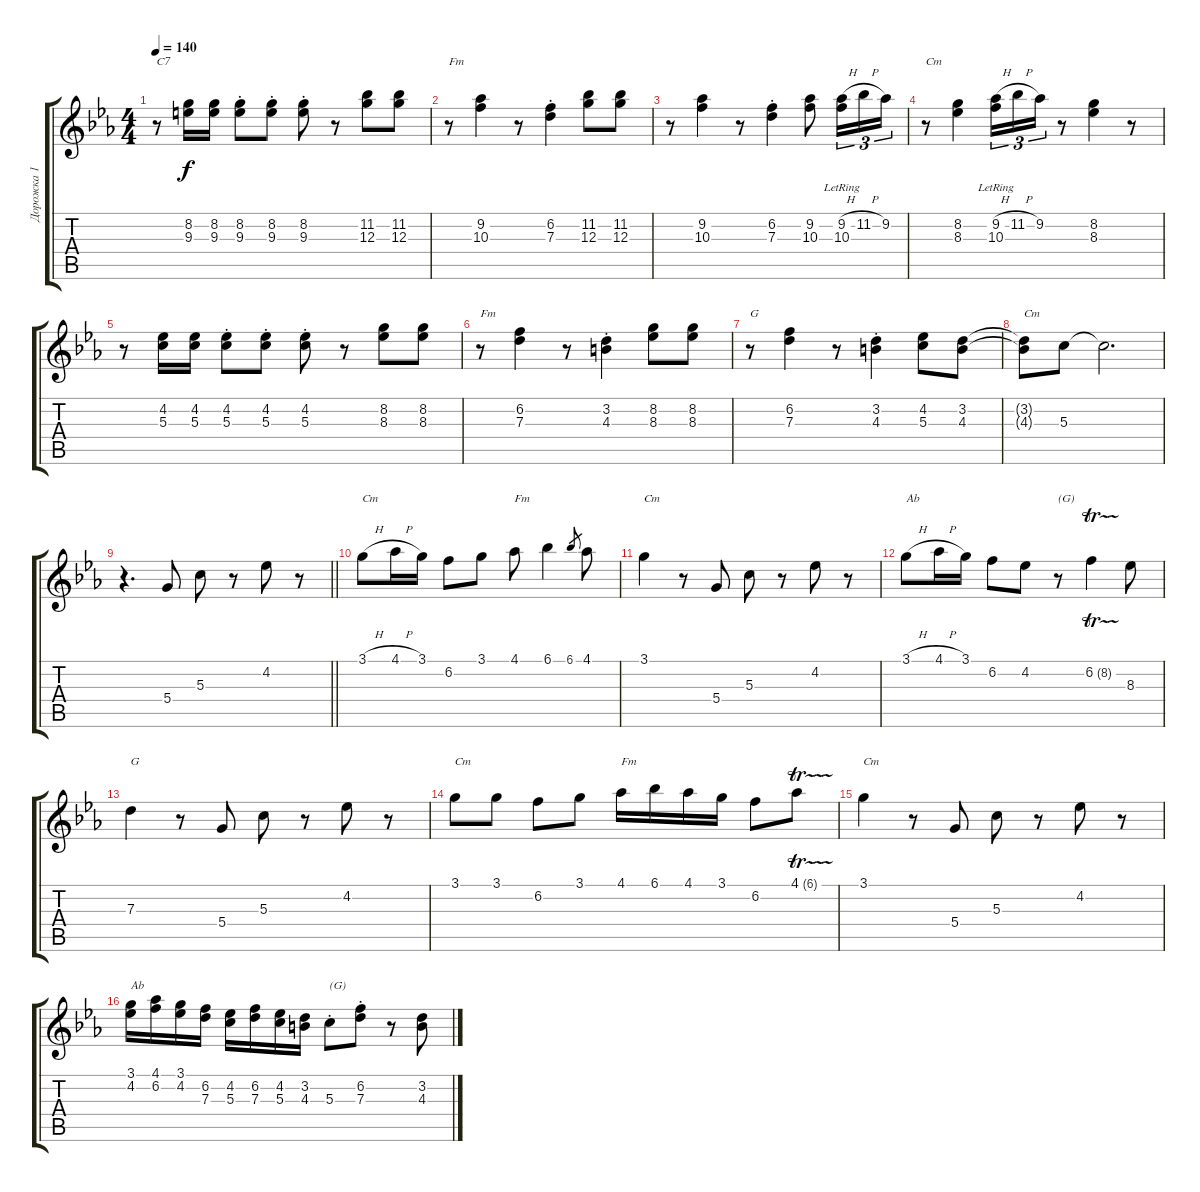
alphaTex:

\track ("Дорожка 1" "Дорожка 1") {instrument acousticguitarsteel}
\staff {score tabs}
\tuning (E4 B3 G3 D3 A2 E2) {hide}
\ts (4 4)
\tempo 140
\clef g2
\ks cminor
r.8{txt "C7" dy f} (8.2 9.3).16 (8.2 9.3).16 (8.2{st} 9.3{st}).8 (8.2{st} 9.3{st}).8 (8.2{st} 9.3{st}).8 r.8 (11.2 12.3).8 (11.2 12.3).8 |
r.8{txt "Fm"} (9.2 10.3).4 r.8 (6.2{st} 7.3{st}).4 (11.2 12.3).8 (11.2 12.3).8 |
r.8 (9.2 10.3).4 r.8 (6.2{st} 7.3).4 (9.2 10.3).8 (9.2{h} 10.3{lr}).16{tu (3 2)} 11.2{h}.16{tu (3 2)} 9.2.16{tu (3 2)} |
r.8{txt "Cm"} (8.2 8.3).4 (9.2{h} 10.3{lr}).16{tu (3 2)} 11.2{h}.16{tu (3 2)} 9.2.16{tu (3 2)} r.8 (8.2 8.3).4 r.8 |
r.8 (4.2 5.3).16 (4.2 5.3).16 (4.2{st} 5.3{st}).8 (4.2{st} 5.3{st}).8 (4.2{st} 5.3{st}).8 r.8 (8.2 8.3).8 (8.2 8.3).8 |
r.8{txt "Fm"} (6.2 7.3).4 r.8 (3.2{st} 4.3{st}).4 (8.2 8.3).8 (8.2 8.3).8 |
r.8{txt "G"} (6.2 7.3).4 r.8 (3.2{st} 4.3{st}).4 (4.2 5.3).8 (3.2 4.3).8 |
(3.2{t} 4.3{t}).8{txt "Cm"} 5.3.8 5.3{t}.2{d} |
\barLineRight lightlight
r.4{d} 5.4.8 5.3.8 r.8 4.2.8 r.8 |
3.1{h}.8{txt "Cm"} 4.1{h}.16 3.1.16 6.2.8 3.1.8 4.1.8{txt "Fm"} 6.1.4 6.1.8{gr} 4.1.8 |
3.1.4{txt "Cm"} r.8 5.4.8 5.3.8 r.8 4.2.8 r.8 |
3.1{h}.8{txt "Ab"} 4.1{h}.16 3.1.16 6.2.8 4.2.8 r.8{txt "(G)"} 6.2{tr (8 16)}.4 8.3.8 |
7.3.4{txt "G"} r.8 5.4.8 5.3.8 r.8 4.2.8 r.8 |
3.1.8{txt "Cm"} 3.1.8 6.2.8 3.1.8 4.1.16{txt "Fm"} 6.1.16 4.1.16 3.1.16 6.2.8 4.1{tr (6 16)}.8 |
3.1.4{txt "Cm"} r.8 5.4.8 5.3.8 r.8 4.2.8 r.8 |
(3.1 4.2).16{txt "Ab"} (4.1 6.2).16 (3.1 4.2).16 (6.2 7.3).16 (4.2 5.3).16 (6.2 7.3).16 (4.2 5.3).16 (3.2 4.3).16 5.3{st}.8{txt "(G)"} (6.2{st} 7.3{st}).8 r.8 (3.2 4.3).8
